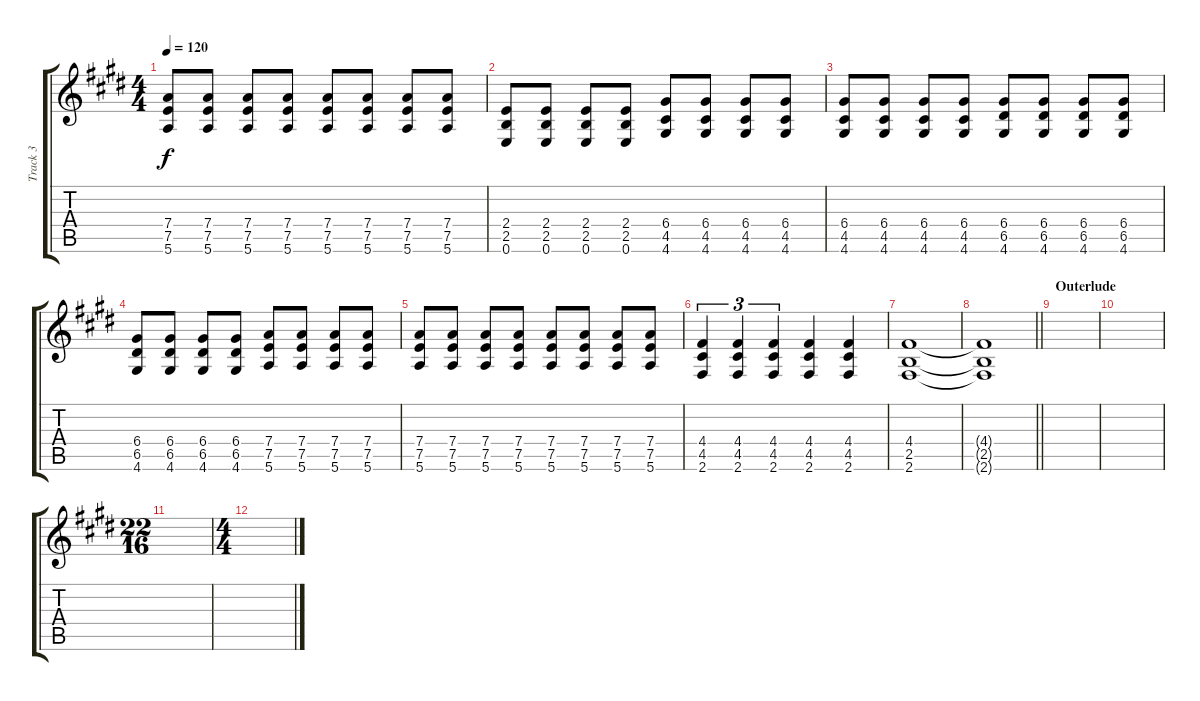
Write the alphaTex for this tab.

\track ("Track 3" "Track 3") {instrument overdrivenguitar}
\staff {score tabs}
\tuning (E4 B3 G3 D3 A2 E2) {hide}
\ts (4 4)
\tempo 120
\clef g2
\ks e
(7.4 7.5 5.6).8{dy f} (7.4 7.5 5.6).8 (7.4 7.5 5.6).8 (7.4 7.5 5.6).8 (7.4 7.5 5.6).8 (7.4 7.5 5.6).8 (7.4 7.5 5.6).8 (7.4 7.5 5.6).8 |
(2.4 2.5 0.6).8 (2.4 2.5 0.6).8 (2.4 2.5 0.6).8 (2.4 2.5 0.6).8 (6.4 4.5 4.6).8 (6.4 4.5 4.6).8 (6.4 4.5 4.6).8 (6.4 4.5 4.6).8 |
(6.4 4.5 4.6).8 (6.4 4.5 4.6).8 (6.4 4.5 4.6).8 (6.4 4.5 4.6).8 (6.4 6.5 4.6).8 (6.4 6.5 4.6).8 (6.4 6.5 4.6).8 (6.4 6.5 4.6).8 |
(6.4 6.5 4.6).8 (6.4 6.5 4.6).8 (6.4 6.5 4.6).8 (6.4 6.5 4.6).8 (7.4 7.5 5.6).8 (7.4 7.5 5.6).8 (7.4 7.5 5.6).8 (7.4 7.5 5.6).8 |
(7.4 7.5 5.6).8 (7.4 7.5 5.6).8 (7.4 7.5 5.6).8 (7.4 7.5 5.6).8 (7.4 7.5 5.6).8 (7.4 7.5 5.6).8 (7.4 7.5 5.6).8 (7.4 7.5 5.6).8 |
(4.4 4.5 2.6).4{tu (3 2)} (4.4 4.5 2.6).4{tu (3 2)} (4.4 4.5 2.6).4{tu (3 2)} (4.4 4.5 2.6).4 (4.4 4.5 2.6).4 |
(4.4 2.5 2.6).1 |
\barLineRight lightlight
(4.4{t} 2.5{t} 2.6{t}).1 |
\section ("" "Outerlude")
|
|
\ts (22 16)
|
\ts (4 4)
